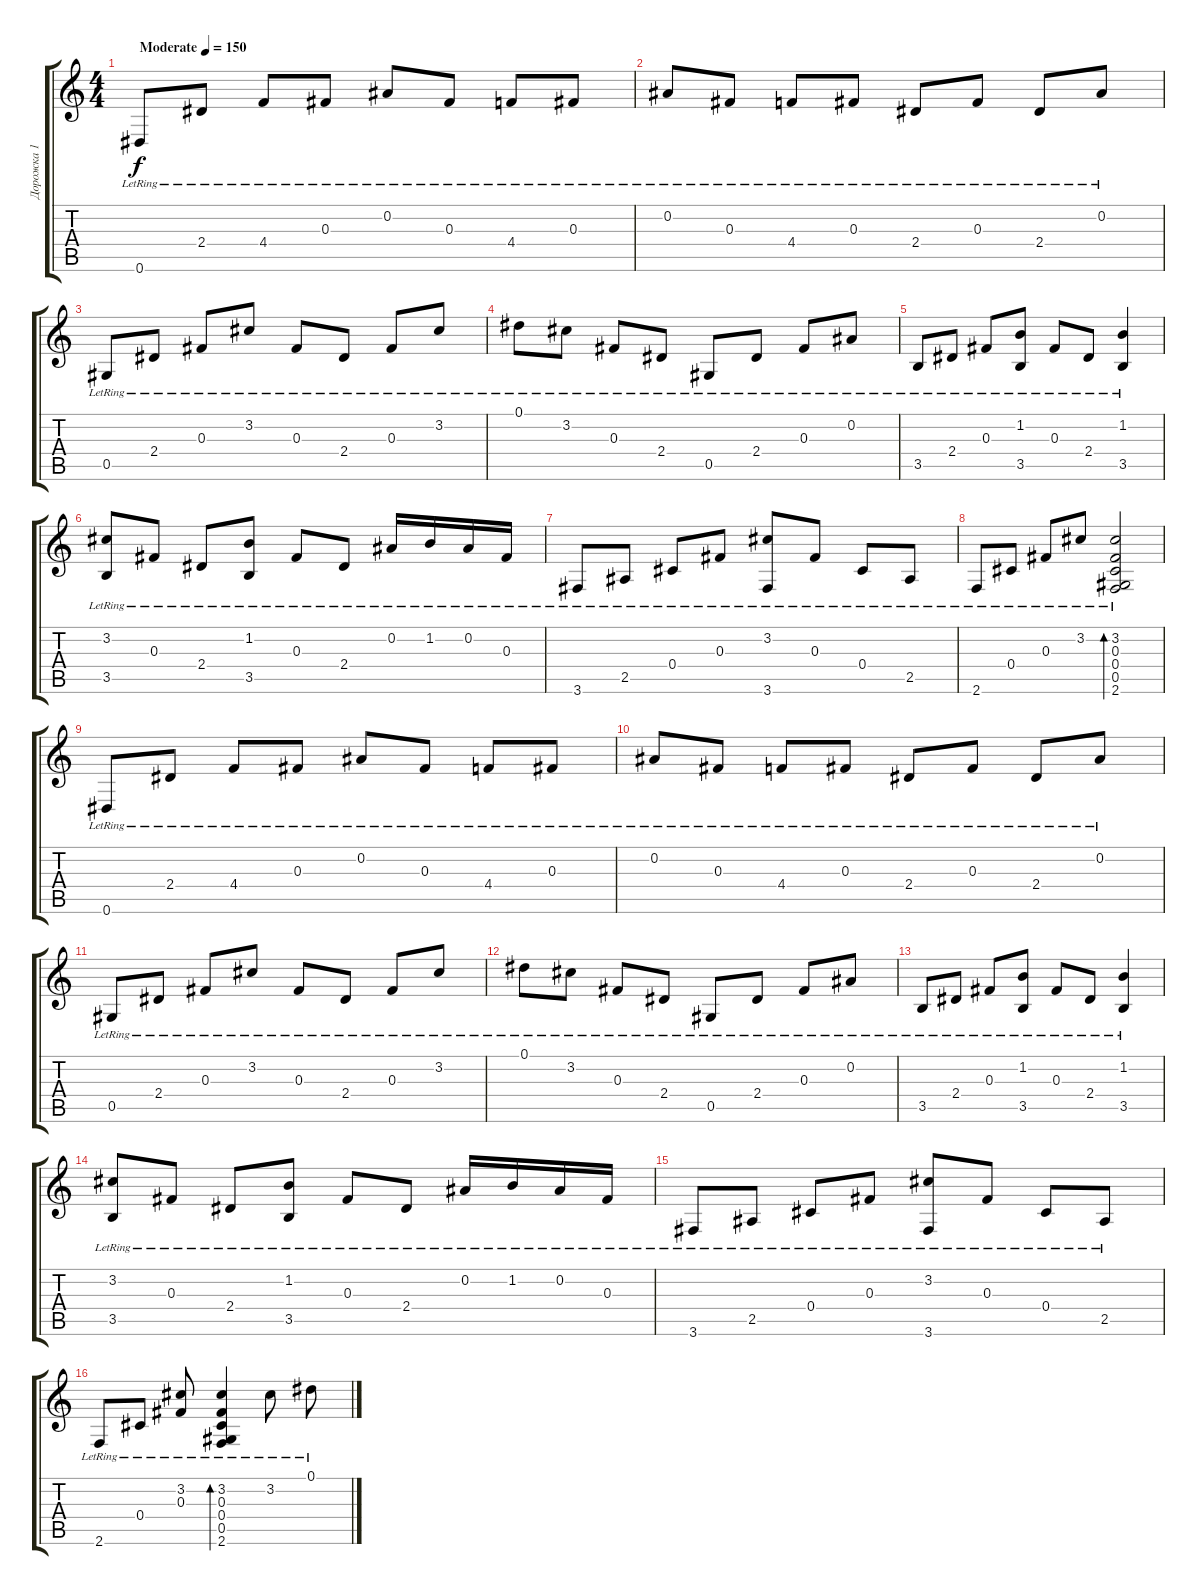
\track ("Дорожка 1" "Дорожка 1") {instrument acousticguitarsteel}
\staff {score tabs}
\tuning (Eb4 Bb3 Gb3 Db3 Ab2 Eb2) {hide}
\ts (4 4)
\tempo (150 "Moderate")
\clef g2
\ks c
0.6{lr}.8{dy f instrument acousticguitarsteel} 2.4{lr}.8 4.4{lr}.8 0.3{lr}.8 0.2{lr}.8 0.3{lr}.8 4.4{lr}.8 0.3{lr}.8 |
0.2{lr}.8 0.3{lr}.8 4.4{lr}.8 0.3{lr}.8 2.4{lr}.8 0.3{lr}.8 2.4{lr}.8 0.2{lr}.8 |
0.5{lr}.8 2.4{lr}.8 0.3{lr}.8 3.2{lr}.8 0.3{lr}.8 2.4{lr}.8 0.3{lr}.8 3.2{lr}.8 |
0.1{lr}.8 3.2{lr}.8 0.3{lr}.8 2.4{lr}.8 0.5{lr}.8 2.4{lr}.8 0.3{lr}.8 0.2{lr}.8 |
3.5{lr}.8 2.4{lr}.8 0.3{lr}.8 (1.2{lr} 3.5{lr}).8 0.3{lr}.8 2.4{lr}.8 (1.2{lr} 3.5{lr}).4 |
(3.2{lr} 3.5{lr}).8 0.3{lr}.8 2.4{lr}.8 (1.2{lr} 3.5{lr}).8 0.3{lr}.8 2.4{lr}.8 0.2{lr}.16 1.2{lr}.16 0.2{lr}.16 0.3{lr}.16 |
3.6{lr}.8 2.5{lr}.8 0.4{lr}.8 0.3{lr}.8 (3.2{lr} 3.6{lr}).8 0.3{lr}.8 0.4{lr}.8 2.5{lr}.8 |
2.6{lr}.8 0.4{lr}.8 0.3{lr}.8 3.2{lr}.8 (3.2{lr} 0.3{lr} 0.4{lr} 0.5{lr} 2.6{lr}).2{bd 240} |
0.6{lr}.8 2.4{lr}.8 4.4{lr}.8 0.3{lr}.8 0.2{lr}.8 0.3{lr}.8 4.4{lr}.8 0.3{lr}.8 |
0.2{lr}.8 0.3{lr}.8 4.4{lr}.8 0.3{lr}.8 2.4{lr}.8 0.3{lr}.8 2.4{lr}.8 0.2{lr}.8 |
0.5{lr}.8 2.4{lr}.8 0.3{lr}.8 3.2{lr}.8 0.3{lr}.8 2.4{lr}.8 0.3{lr}.8 3.2{lr}.8 |
0.1{lr}.8 3.2{lr}.8 0.3{lr}.8 2.4{lr}.8 0.5{lr}.8 2.4{lr}.8 0.3{lr}.8 0.2{lr}.8 |
3.5{lr}.8 2.4{lr}.8 0.3{lr}.8 (1.2{lr} 3.5{lr}).8 0.3{lr}.8 2.4{lr}.8 (1.2{lr} 3.5{lr}).4 |
(3.2{lr} 3.5{lr}).8 0.3{lr}.8 2.4{lr}.8 (1.2{lr} 3.5{lr}).8 0.3{lr}.8 2.4{lr}.8 0.2{lr}.16 1.2{lr}.16 0.2{lr}.16 0.3{lr}.16 |
3.6{lr}.8 2.5{lr}.8 0.4{lr}.8 0.3{lr}.8 (3.2{lr} 3.6{lr}).8 0.3{lr}.8 0.4{lr}.8 2.5{lr}.8 |
2.6{lr}.8 0.4{lr}.8 (3.2{lr} 0.3{lr}).8 (3.2{lr} 0.3{lr} 0.4{lr} 0.5{lr} 2.6{lr}).4{bd 480} 3.2{lr}.8 0.1{lr}.8
